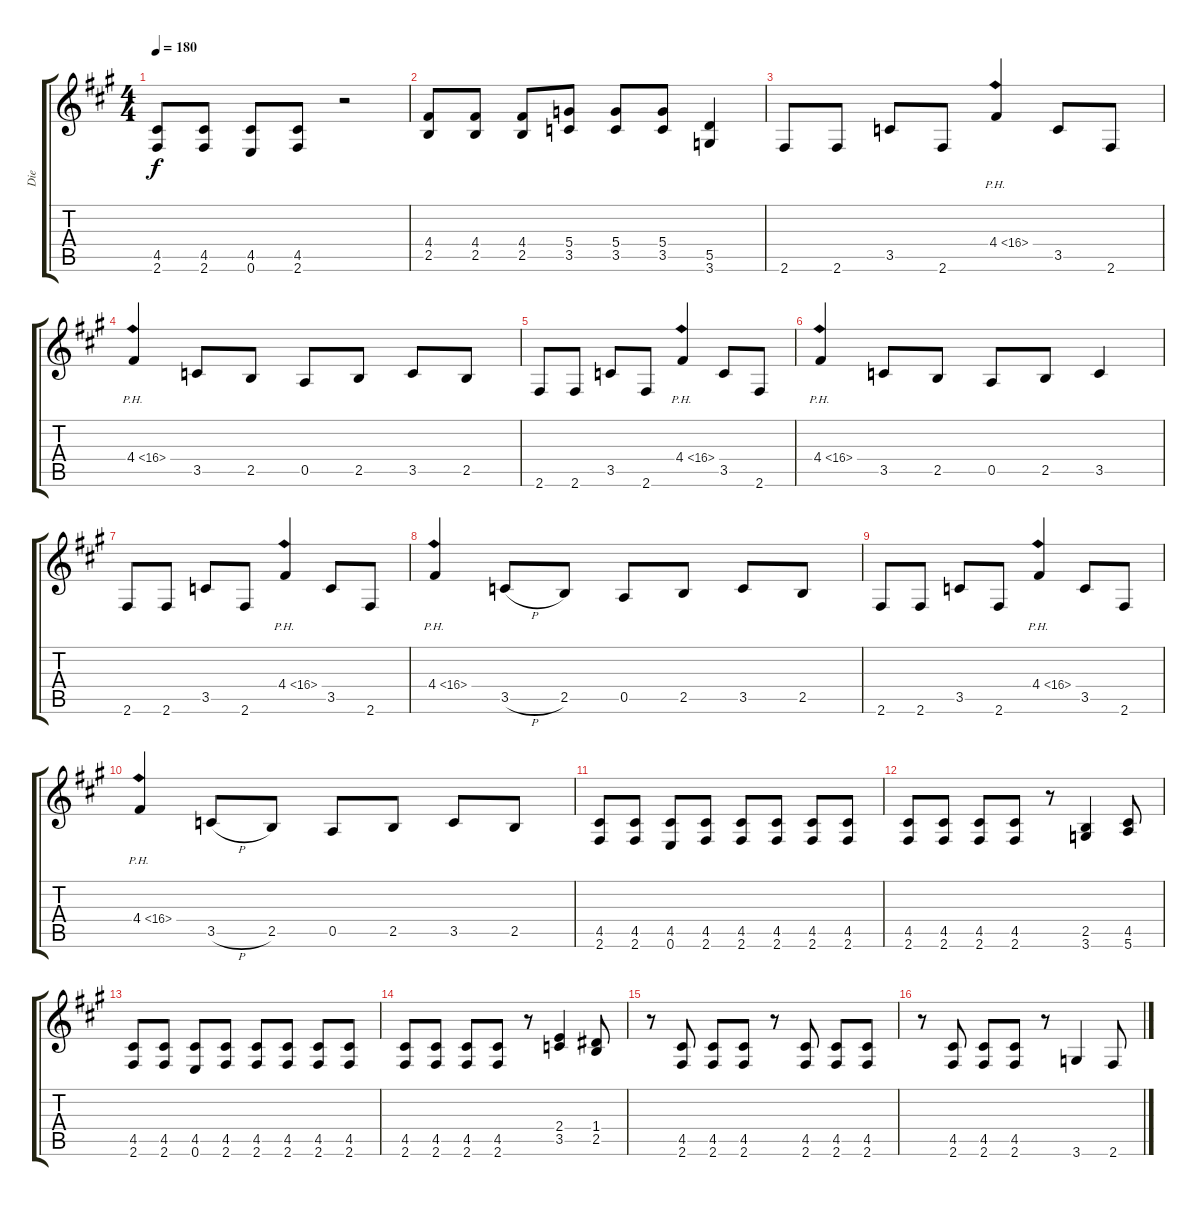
\track ("Die" "Die") {instrument overdrivenguitar}
\staff {score tabs}
\tuning (E4 B3 G3 D3 A2 E2) {hide}
\ts (4 4)
\tempo 180
\clef g2
\ks a
(4.5 2.6).8{dy f} (4.5 2.6).8 (4.5 0.6).8 (4.5 2.6).8 r.2 |
(4.4 2.5).8 (4.4 2.5).8 (4.4 2.5).8 (5.4 3.5).8 (5.4 3.5).8 (5.4 3.5).8 (5.5 3.6).4 |
2.6.8 2.6.8 3.5.8 2.6.8 4.4{ph 12}.4 3.5.8 2.6.8 |
4.4{ph 12}.4 3.5.8 2.5.8 0.5.8 2.5.8 3.5.8 2.5.8 |
2.6.8 2.6.8 3.5.8 2.6.8 4.4{ph 12}.4 3.5.8 2.6.8 |
4.4{ph 12}.4 3.5.8 2.5.8 0.5.8 2.5.8 3.5.4 |
2.6.8 2.6.8 3.5.8 2.6.8 4.4{ph 12}.4 3.5.8 2.6.8 |
4.4{ph 12}.4 3.5{h}.8 2.5.8 0.5.8 2.5.8 3.5.8 2.5.8 |
2.6.8 2.6.8 3.5.8 2.6.8 4.4{ph 12}.4 3.5.8 2.6.8 |
4.4{ph 12}.4 3.5{h}.8 2.5.8 0.5.8 2.5.8 3.5.8 2.5.8 |
(4.5 2.6).8 (4.5 2.6).8 (4.5 0.6).8 (4.5 2.6).8 (4.5 2.6).8 (4.5 2.6).8 (4.5 2.6).8 (4.5 2.6).8 |
(4.5 2.6).8 (4.5 2.6).8 (4.5 2.6).8 (4.5 2.6).8 r.8 (2.5 3.6).4 (4.5 5.6).8 |
(4.5 2.6).8 (4.5 2.6).8 (4.5 0.6).8 (4.5 2.6).8 (4.5 2.6).8 (4.5 2.6).8 (4.5 2.6).8 (4.5 2.6).8 |
(4.5 2.6).8 (4.5 2.6).8 (4.5 2.6).8 (4.5 2.6).8 r.8 (2.4 3.5).4 (1.4 2.5).8 |
r.8 (4.5 2.6).8 (4.5 2.6).8 (4.5 2.6).8 r.8 (4.5 2.6).8 (4.5 2.6).8 (4.5 2.6).8 |
r.8 (4.5 2.6).8 (4.5 2.6).8 (4.5 2.6).8 r.8 3.6.4 2.6.8
